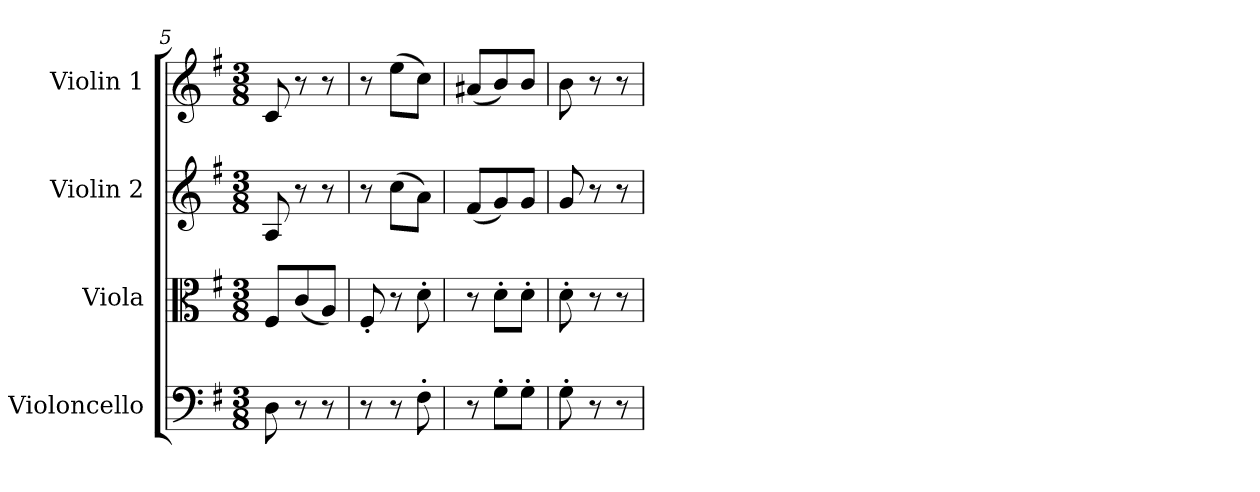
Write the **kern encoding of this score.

**kern	**kern	**kern	**kern
*part4	*part3	*part2	*part1
*staff4	*staff3	*staff2	*staff1
*I"Violoncello	*I"Viola	*I"Violin 2	*I"Violin 1
*I'Vc	*I'Vla	*I'Vln	*I'Vln
*clefF4	*clefC3	*clefG2	*clefG2
*k[f#]	*k[f#]	*k[f#]	*k[f#]
*G:	*G:	*G:	*G:
*M3/8	*M3/8	*M3/8	*M3/8
=5	=5	=5	=5
8D	8F#L	8A	8c
8r	(8c	8r	8r
8r	8AJ)	8r	8r
=6	=6	=6	=6
8r	8F#'	8r	8r
8r	8r	(8ccL	(8eeL
8F#'	8d'	8aJ)	8ccJ)
=7	=7	=7	=7
8r	8r	(8f#L	(8a#XL
8G'L	8d'L	8g)	8b)
8G'J	8d'J	8gJ	8bJ
=8	=8	=8	=8
8G'	8d'	8g	8b
8r	8r	8r	8r
8r	8r	8r	8r
=	=	=	=
*-	*-	*-	*-
